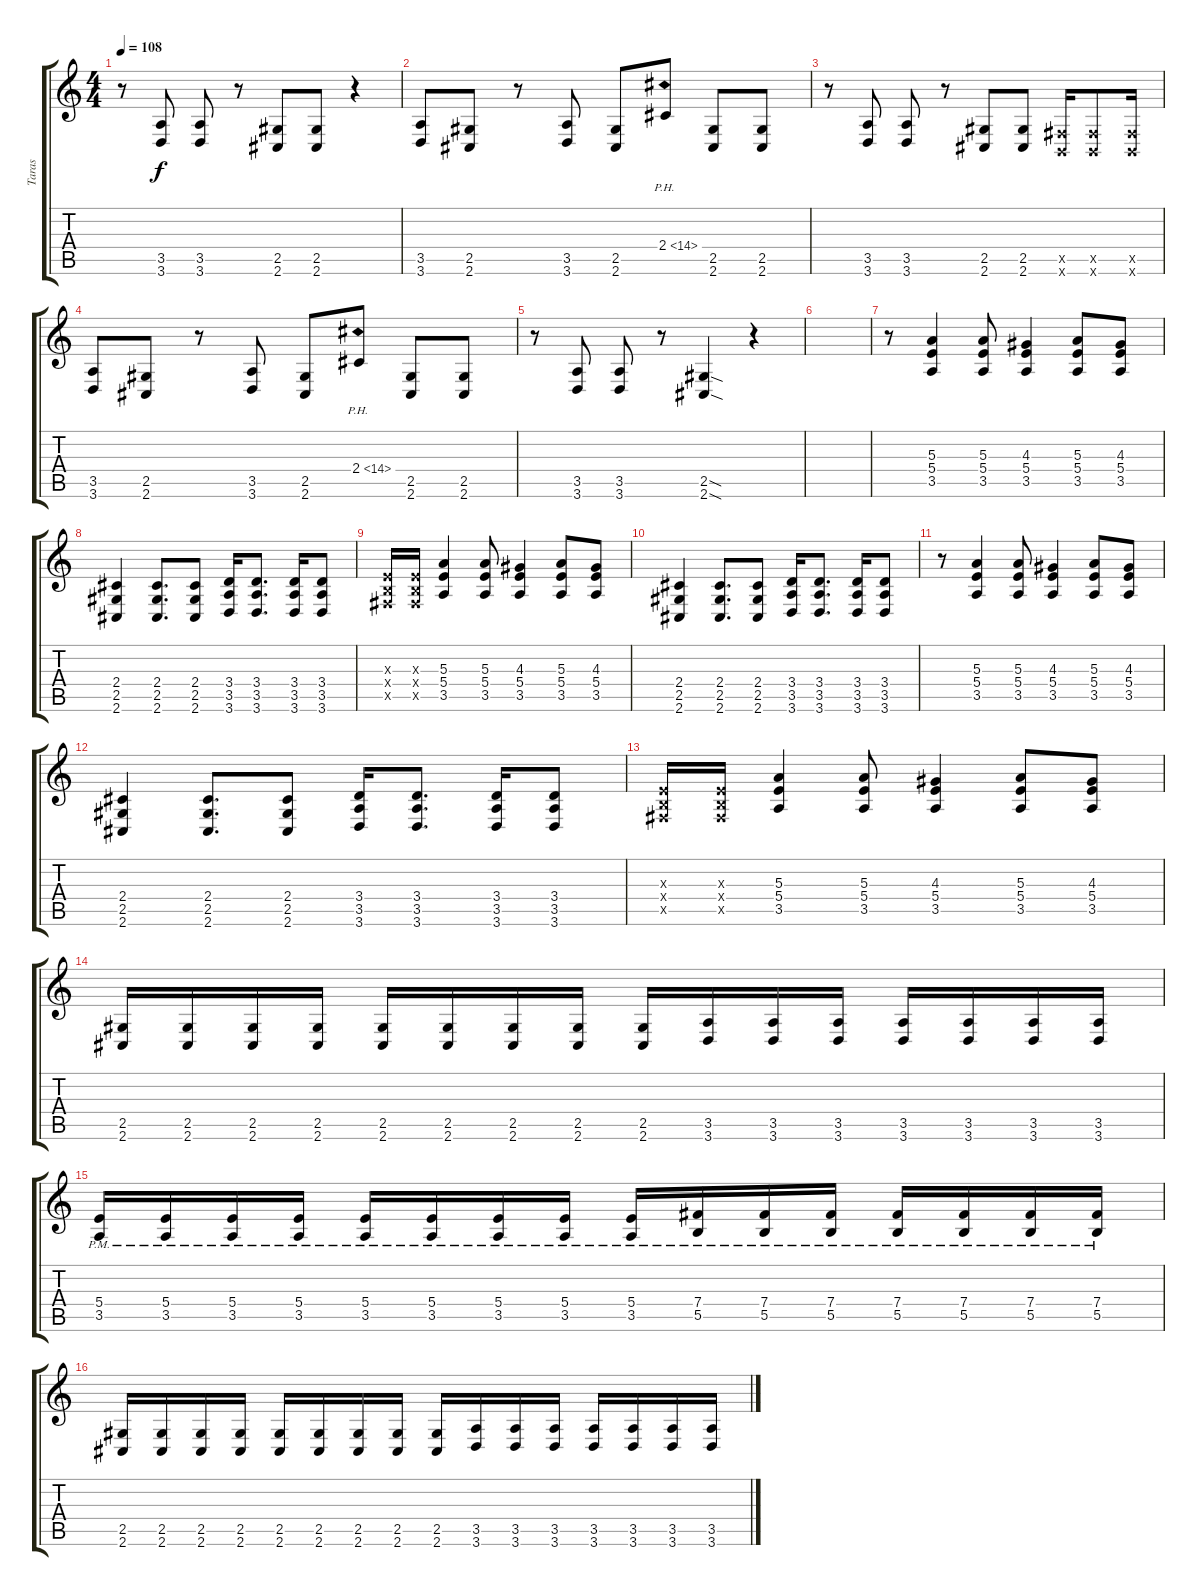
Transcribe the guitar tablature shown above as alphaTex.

\track ("Taras" "Taras") {instrument overdrivenguitar}
\staff {score tabs}
\tuning (Db4 Ab3 E3 B2 Gb2 B1) {hide}
\ts (4 4)
\tempo 108
\clef g2
\ks c
r.8{dy f} (3.5 3.6).8 (3.5 3.6).8 r.8 (2.5 2.6).8 (2.5 2.6).8 r.4 |
(3.5 3.6).8 (2.5 2.6).8 r.8 (3.5 3.6).8 (2.5 2.6).8 2.4{ph 12}.8 (2.5 2.6).8 (2.5 2.6).8 |
r.8 (3.5 3.6).8 (3.5 3.6).8 r.8 (2.5 2.6).8 (2.5 2.6).8 (0.5{x} 0.6{x}).16 (0.5{x} 0.6{x}).8 (0.5{x} 0.6{x}).16 |
(3.5 3.6).8 (2.5 2.6).8 r.8 (3.5 3.6).8 (2.5 2.6).8 2.4{ph 12}.8 (2.5 2.6).8 (2.5 2.6).8 |
r.8 (3.5 3.6).8 (3.5 3.6).8 r.8 (2.5{sod} 2.6{sod}).4 r.4 |
|
r.8 (5.3 5.4 3.5).4 (5.3 5.4 3.5).8 (4.3 5.4 3.5).4 (5.3 5.4 3.5).8 (4.3 5.4 3.5).8 |
(2.4 2.5 2.6).4 (2.4 2.5 2.6).8{d} (2.4 2.5 2.6).8 (3.4 3.5 3.6).16 (3.4 3.5 3.6).8{d} (3.4 3.5 3.6).16 (3.4 3.5 3.6).8 |
(0.3{x} 0.4{x} 0.5{x}).16 (0.3{x} 0.4{x} 0.5{x}).16 (5.3 5.4 3.5).4 (5.3 5.4 3.5).8 (4.3 5.4 3.5).4 (5.3 5.4 3.5).8 (4.3 5.4 3.5).8 |
(2.4 2.5 2.6).4 (2.4 2.5 2.6).8{d} (2.4 2.5 2.6).8 (3.4 3.5 3.6).16 (3.4 3.5 3.6).8{d} (3.4 3.5 3.6).16 (3.4 3.5 3.6).8 |
r.8 (5.3 5.4 3.5).4 (5.3 5.4 3.5).8 (4.3 5.4 3.5).4 (5.3 5.4 3.5).8 (4.3 5.4 3.5).8 |
(2.4 2.5 2.6).4 (2.4 2.5 2.6).8{d} (2.4 2.5 2.6).8 (3.4 3.5 3.6).16 (3.4 3.5 3.6).8{d} (3.4 3.5 3.6).16 (3.4 3.5 3.6).8 |
(0.3{x} 0.4{x} 0.5{x}).16 (0.3{x} 0.4{x} 0.5{x}).16 (5.3 5.4 3.5).4 (5.3 5.4 3.5).8 (4.3 5.4 3.5).4 (5.3 5.4 3.5).8 (4.3 5.4 3.5).8 |
(2.5 2.6).16 (2.5 2.6).16 (2.5 2.6).16 (2.5 2.6).16 (2.5 2.6).16 (2.5 2.6).16 (2.5 2.6).16 (2.5 2.6).16 (2.5 2.6).16 (3.5 3.6).16 (3.5 3.6).16 (3.5 3.6).16 (3.5 3.6).16 (3.5 3.6).16 (3.5 3.6).16 (3.5 3.6).16 |
(5.4{pm} 3.5{pm}).16 (5.4{pm} 3.5{pm}).16 (5.4{pm} 3.5{pm}).16 (5.4{pm} 3.5{pm}).16 (5.4{pm} 3.5{pm}).16 (5.4{pm} 3.5{pm}).16 (5.4{pm} 3.5{pm}).16 (5.4{pm} 3.5{pm}).16 (5.4{pm} 3.5{pm}).16 (7.4{pm} 5.5{pm}).16 (7.4{pm} 5.5{pm}).16 (7.4{pm} 5.5{pm}).16 (7.4{pm} 5.5{pm}).16 (7.4{pm} 5.5{pm}).16 (7.4{pm} 5.5{pm}).16 (7.4{pm} 5.5{pm}).16 |
(2.5 2.6).16 (2.5 2.6).16 (2.5 2.6).16 (2.5 2.6).16 (2.5 2.6).16 (2.5 2.6).16 (2.5 2.6).16 (2.5 2.6).16 (2.5 2.6).16 (3.5 3.6).16 (3.5 3.6).16 (3.5 3.6).16 (3.5 3.6).16 (3.5 3.6).16 (3.5 3.6).16 (3.5 3.6).16
